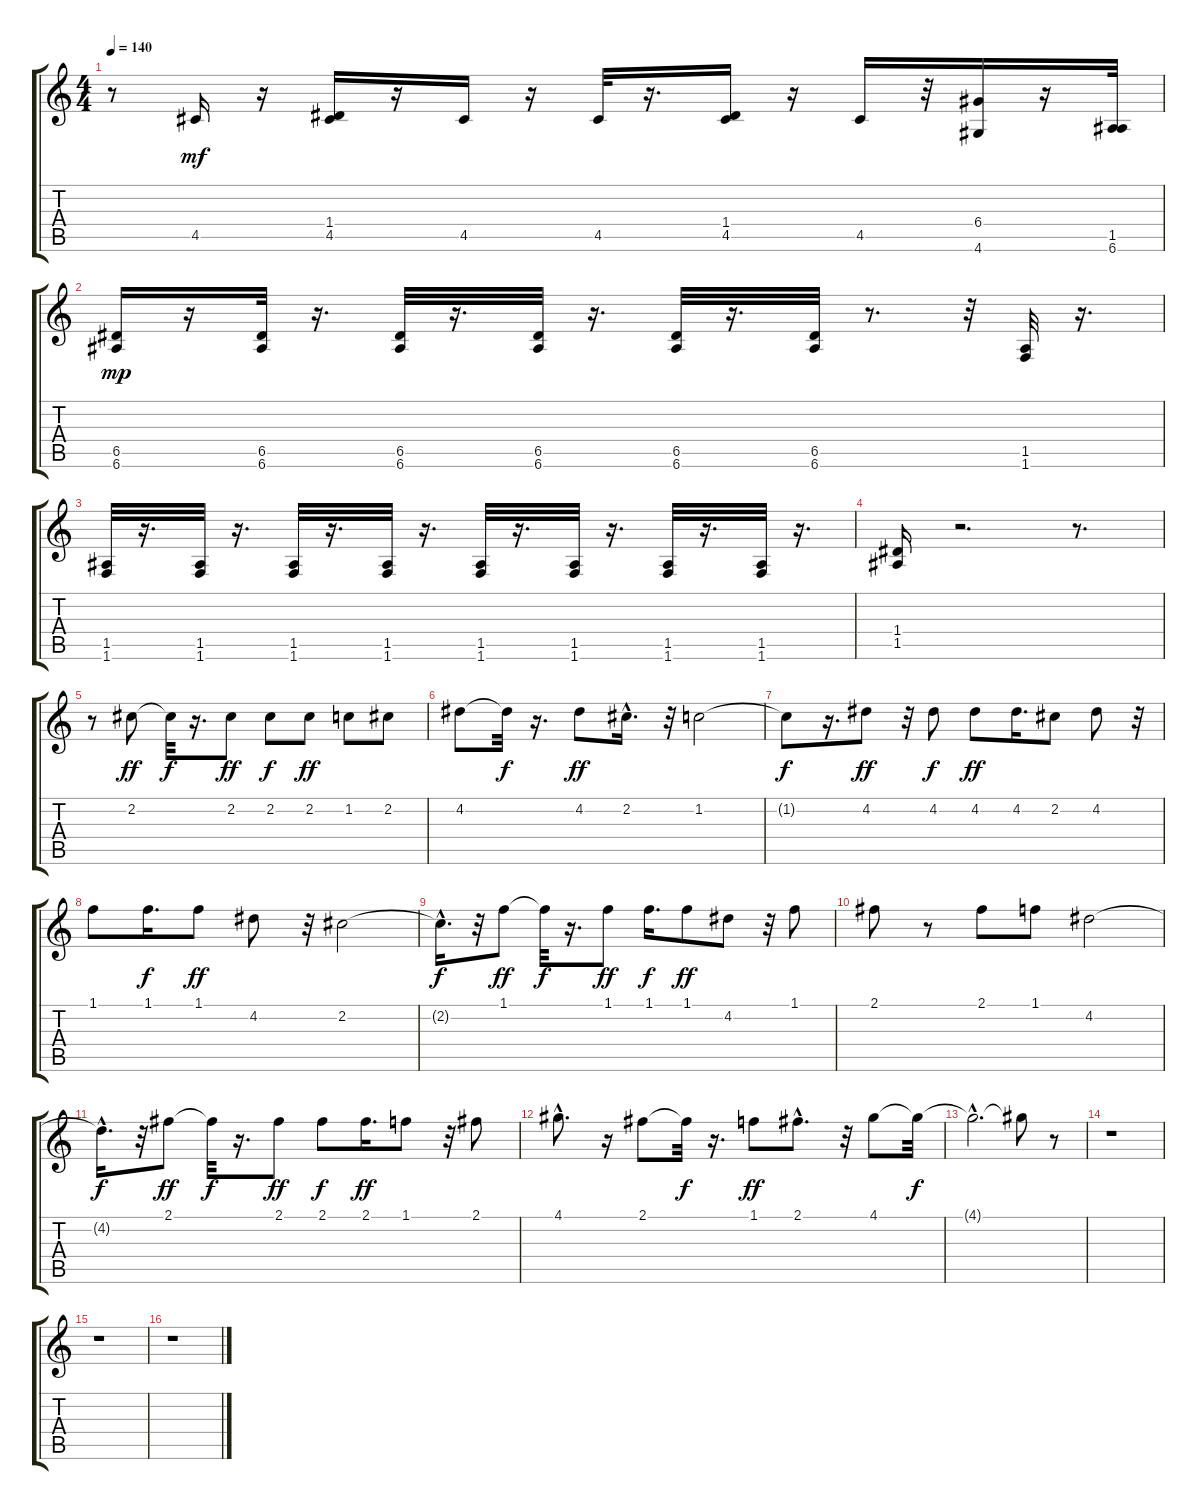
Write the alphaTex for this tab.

\track "" {instrument overdrivenguitar}
\staff {score tabs}
\tuning (E4 B3 G3 D3 A2 E2) {hide}
\ts (4 4)
\tempo 140
\clef g2
\ks c
r.8{dy mf} 4.5.16 r.16 (1.4 4.5).16 r.16 4.5.16 r.16 4.5.32 r.16{d} (1.4 4.5).16 r.16 4.5.16 r.32 (6.4 4.6).16 r.16 (1.5 6.6).32 |
(6.5 6.6).16{dy mp} r.16 (6.5 6.6).32 r.16{d} (6.5 6.6).32 r.16{d} (6.5 6.6).32 r.16{d} (6.5 6.6).32 r.16{d} (6.5 6.6).32 r.8{d} r.32 (1.5 1.6).32 r.16{d} |
(1.5 1.6).32 r.16{d} (1.5 1.6).32 r.16{d} (1.5 1.6).32 r.16{d} (1.5 1.6).32 r.16{d} (1.5 1.6).32 r.16{d} (1.5 1.6).32 r.16{d} (1.5 1.6).32 r.16{d} (1.5 1.6).32 r.16{d} |
(1.4 1.5).16 r.2{d} r.8{d} |
r.8 2.2.8{dy ff balance 8} 2.2{t}.32{dy f} r.16{d} 2.2.8{dy ff} 2.2.8{dy f} 2.2.8{dy ff} 1.2.8 2.2.8 |
4.2.8 4.2{t}.32{dy f} r.16{d} 4.2.8{dy ff} 2.2{hac}.16{d} r.32 1.2.2 |
1.2{t}.8{dy f} r.16{d} 4.2.8{dy ff} r.32 4.2.8{dy f} 4.2.8{dy ff} 4.2.16{d} 2.2.8 4.2.8 r.32 |
1.1.8 1.1.16{d dy f} 1.1.8{dy ff} 4.2.8 r.32 2.2.2 |
2.2{hac t}.16{d dy f} r.32 1.1.8{dy ff} 1.1{t}.32{dy f} r.16{d} 1.1.8{dy ff} 1.1.16{d dy f} 1.1.8{dy ff} 4.2.8 r.32 1.1.8 |
2.1.8 r.8 2.1.8 1.1.8 4.2.2 |
4.2{hac t}.16{d dy f} r.32 2.1.8{dy ff} 2.1{t}.32{dy f} r.16{d} 2.1.8{dy ff} 2.1.8{dy f} 2.1.16{d dy ff} 1.1.8 r.32 2.1.8 |
4.1{hac}.8{d} r.16 2.1.8 2.1{t}.32{dy f} r.16{d} 1.1.8{dy ff} 2.1{hac}.8{d} r.32 4.1.8 4.1{t}.32{dy f} |
4.1{hac t}.2{d} 4.1{t}.8 r.8 |
r.1 |
r.1 |
r.1
